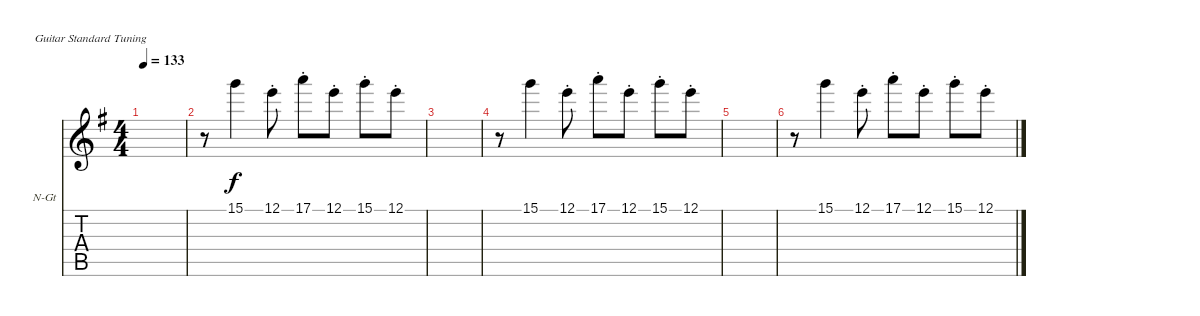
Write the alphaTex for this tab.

\defaultSystemsLayout 4
\bracketExtendMode nobrackets
\firstSystemTrackNameOrientation horizontal
\otherSystemsTrackNameOrientation horizontal
\track ("орган" "N-Gt") {instrument acousticguitarnylon}
\staff {score tabs}
\tuning (E4 B3 G3 D3 A2 E2)
\ts (4 4)
\tempo 133
\clef g2
\ks eminor
|
r.8 15.1.4 12.1{st}.8 17.1{st}.8 12.1{st}.8 15.1{st}.8 12.1{st}.8 |
|
r.8 15.1.4 12.1{st}.8 17.1{st}.8 12.1{st}.8 15.1{st}.8 12.1{st}.8 |
|
r.8 15.1.4 12.1{st}.8 17.1{st}.8 12.1{st}.8 15.1{st}.8 12.1{st}.8
